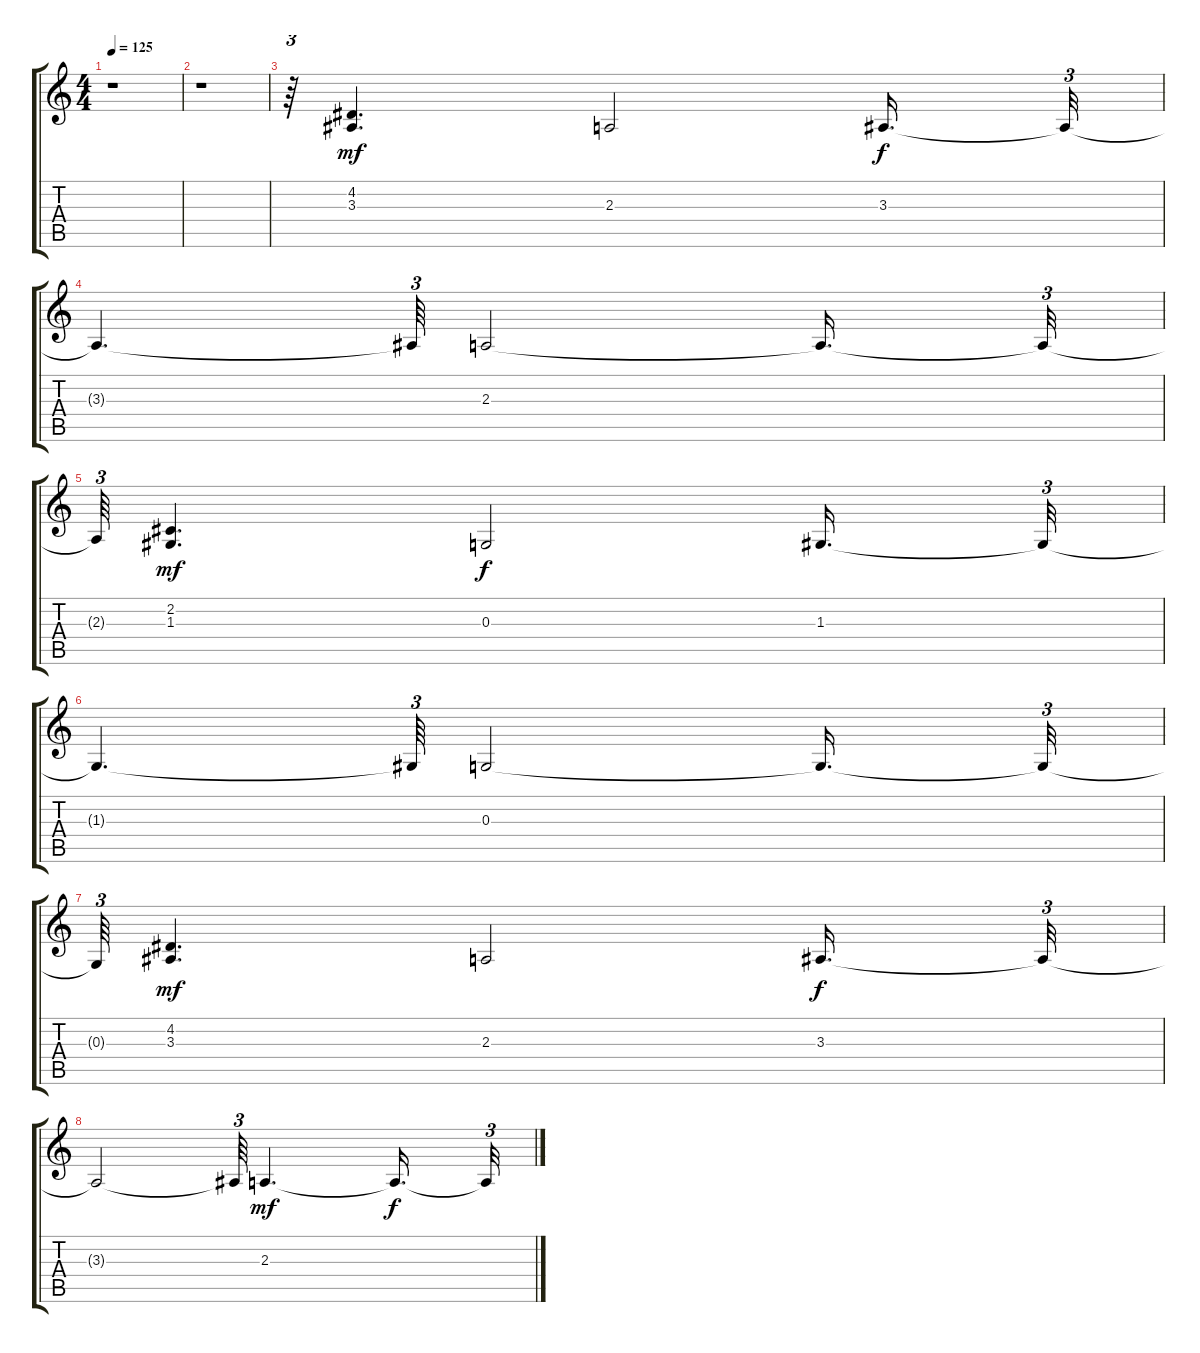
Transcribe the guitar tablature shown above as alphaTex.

\track "" {instrument stringensemble1}
\staff {score tabs}
\tuning (E4 B3 G3 D3 A2 E2) {hide}
\ts (4 4)
\tempo 125
\clef g2
\ks c
r.1{dy f} |
r.1 |
r.64{tu (3 2)} (4.2 3.3).4{d dy mf} 2.3.2 3.3.16{d dy f} 3.3{t}.32{tu (3 2)} |
3.3{t}.4{d} 3.3{t}.64{tu (3 2)} 2.3.2 2.3{t}.16{d} 2.3{t}.32{tu (3 2)} |
2.3{t}.64{tu (3 2)} (2.2 1.3).4{d dy mf} 0.3.2{dy f} 1.3.16{d} 1.3{t}.32{tu (3 2)} |
1.3{t}.4{d} 1.3{t}.64{tu (3 2)} 0.3.2 0.3{t}.16{d} 0.3{t}.32{tu (3 2)} |
0.3{t}.64{tu (3 2)} (4.2 3.3).4{d dy mf} 2.3.2 3.3.16{d dy f} 3.3{t}.32{tu (3 2)} |
3.3{t}.2 3.3{t}.64{tu (3 2)} 2.3.4{d dy mf} 2.3{t}.16{d dy f} 2.3{t}.32{tu (3 2)}
